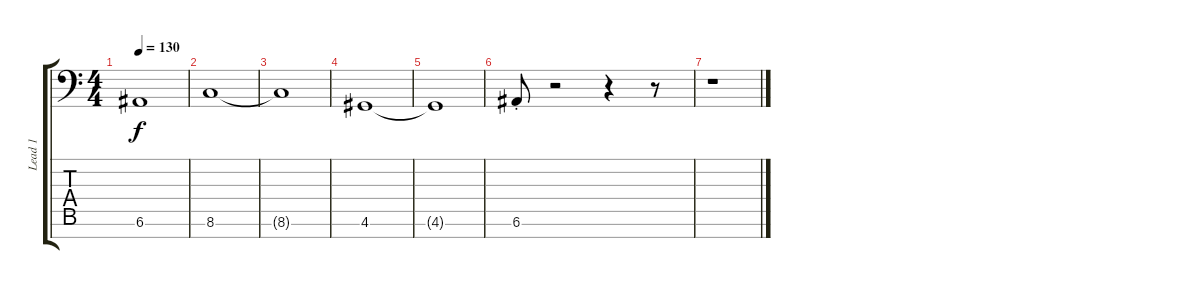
\track ("Lead 1" "Lead 1") {instrument lead3calliope}
\staff {score tabs}
\tuning (E4 B3 G3 D3 A2 E2 G1) {hide}
\ts (4 4)
\tempo 130
\clef f4
\ks c
6.6{t}.1{dy f} |
8.6.1 |
8.6{t}.1 |
4.6.1 |
4.6{t}.1 |
6.6{st}.8 r.2 r.4 r.8 |
r.1
